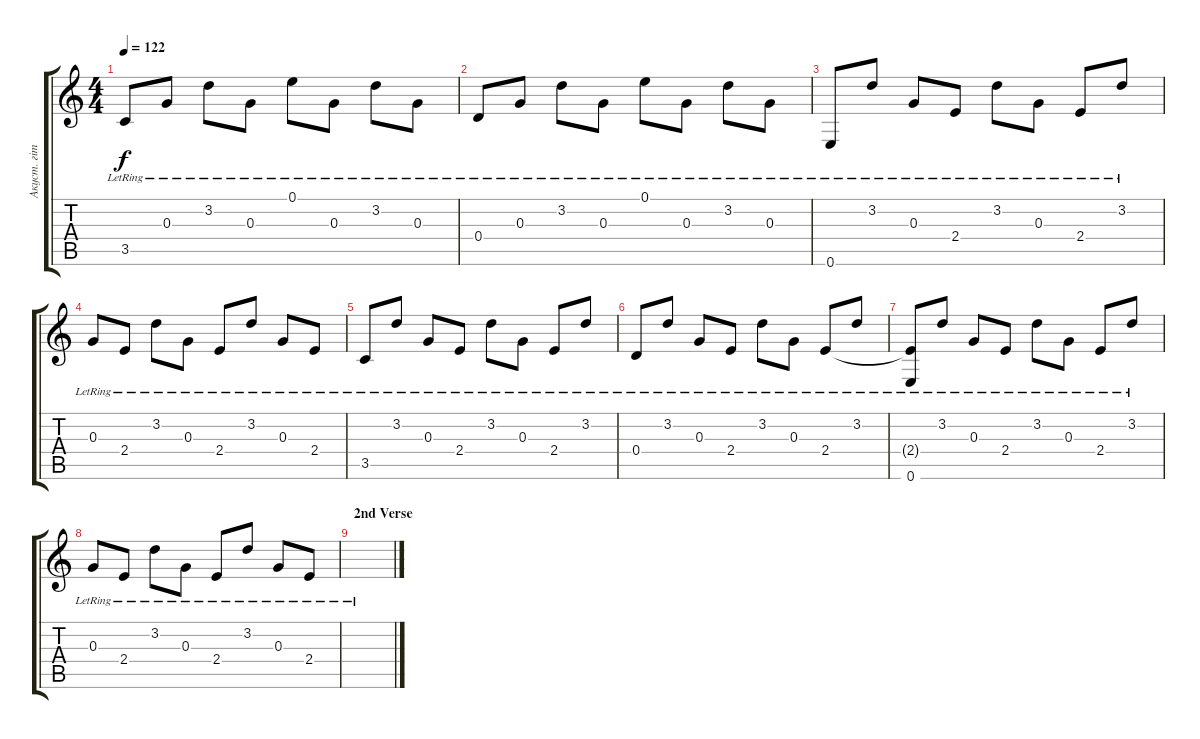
\track ("Акуст. гітара 2" "Акуст. гіт") {instrument acousticguitarsteel}
\staff {score tabs}
\tuning (E4 B3 G3 D3 A2 E2) {hide}
\ts (4 4)
\tempo 122
\clef g2
\ks c
3.5{lr}.8{dy f} 0.3{lr}.8 3.2{lr}.8 0.3{lr}.8 0.1{lr}.8 0.3{lr}.8 3.2{lr}.8 0.3{lr}.8 |
0.4{lr}.8 0.3{lr}.8 3.2{lr}.8 0.3{lr}.8 0.1{lr}.8 0.3{lr}.8 3.2{lr}.8 0.3{lr}.8 |
0.6{lr}.8 3.2{lr}.8 0.3{lr}.8 2.4{lr}.8 3.2{lr}.8 0.3{lr}.8 2.4{lr}.8 3.2{lr}.8 |
0.3{lr}.8 2.4{lr}.8 3.2{lr}.8 0.3{lr}.8 2.4{lr}.8 3.2{lr}.8 0.3{lr}.8 2.4{lr}.8 |
3.5{lr}.8 3.2{lr}.8 0.3{lr}.8 2.4{lr}.8 3.2{lr}.8 0.3{lr}.8 2.4{lr}.8 3.2{lr}.8 |
0.4{lr}.8 3.2{lr}.8 0.3{lr}.8 2.4{lr}.8 3.2{lr}.8 0.3{lr}.8 2.4{lr}.8 3.2{lr}.8 |
(2.4{t} 0.6{lr}).8 3.2{lr}.8 0.3{lr}.8 2.4{lr}.8 3.2{lr}.8 0.3{lr}.8 2.4{lr}.8 3.2{lr}.8 |
0.3{lr}.8 2.4{lr}.8 3.2{lr}.8 0.3{lr}.8 2.4{lr}.8 3.2{lr}.8 0.3{lr}.8 2.4{lr}.8 |
\section ("" "2nd Verse")
